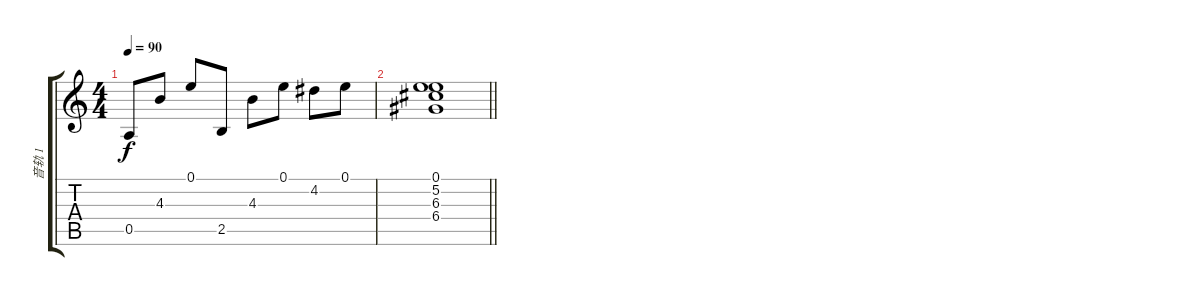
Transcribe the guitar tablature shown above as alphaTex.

\track ("音轨 1" "音轨 1") {instrument electricguitarclean}
\staff {score tabs}
\tuning (E4 B3 G3 D3 A2 E2) {hide}
\ts (4 4)
\tempo 90
\clef g2
\ks c
0.5.8{dy f} 4.3.8 0.1.8 2.5.8 4.3.8 0.1.8 4.2.8 0.1.8 |
\barLineRight lightlight
(0.1 5.2 6.3 6.4).1
